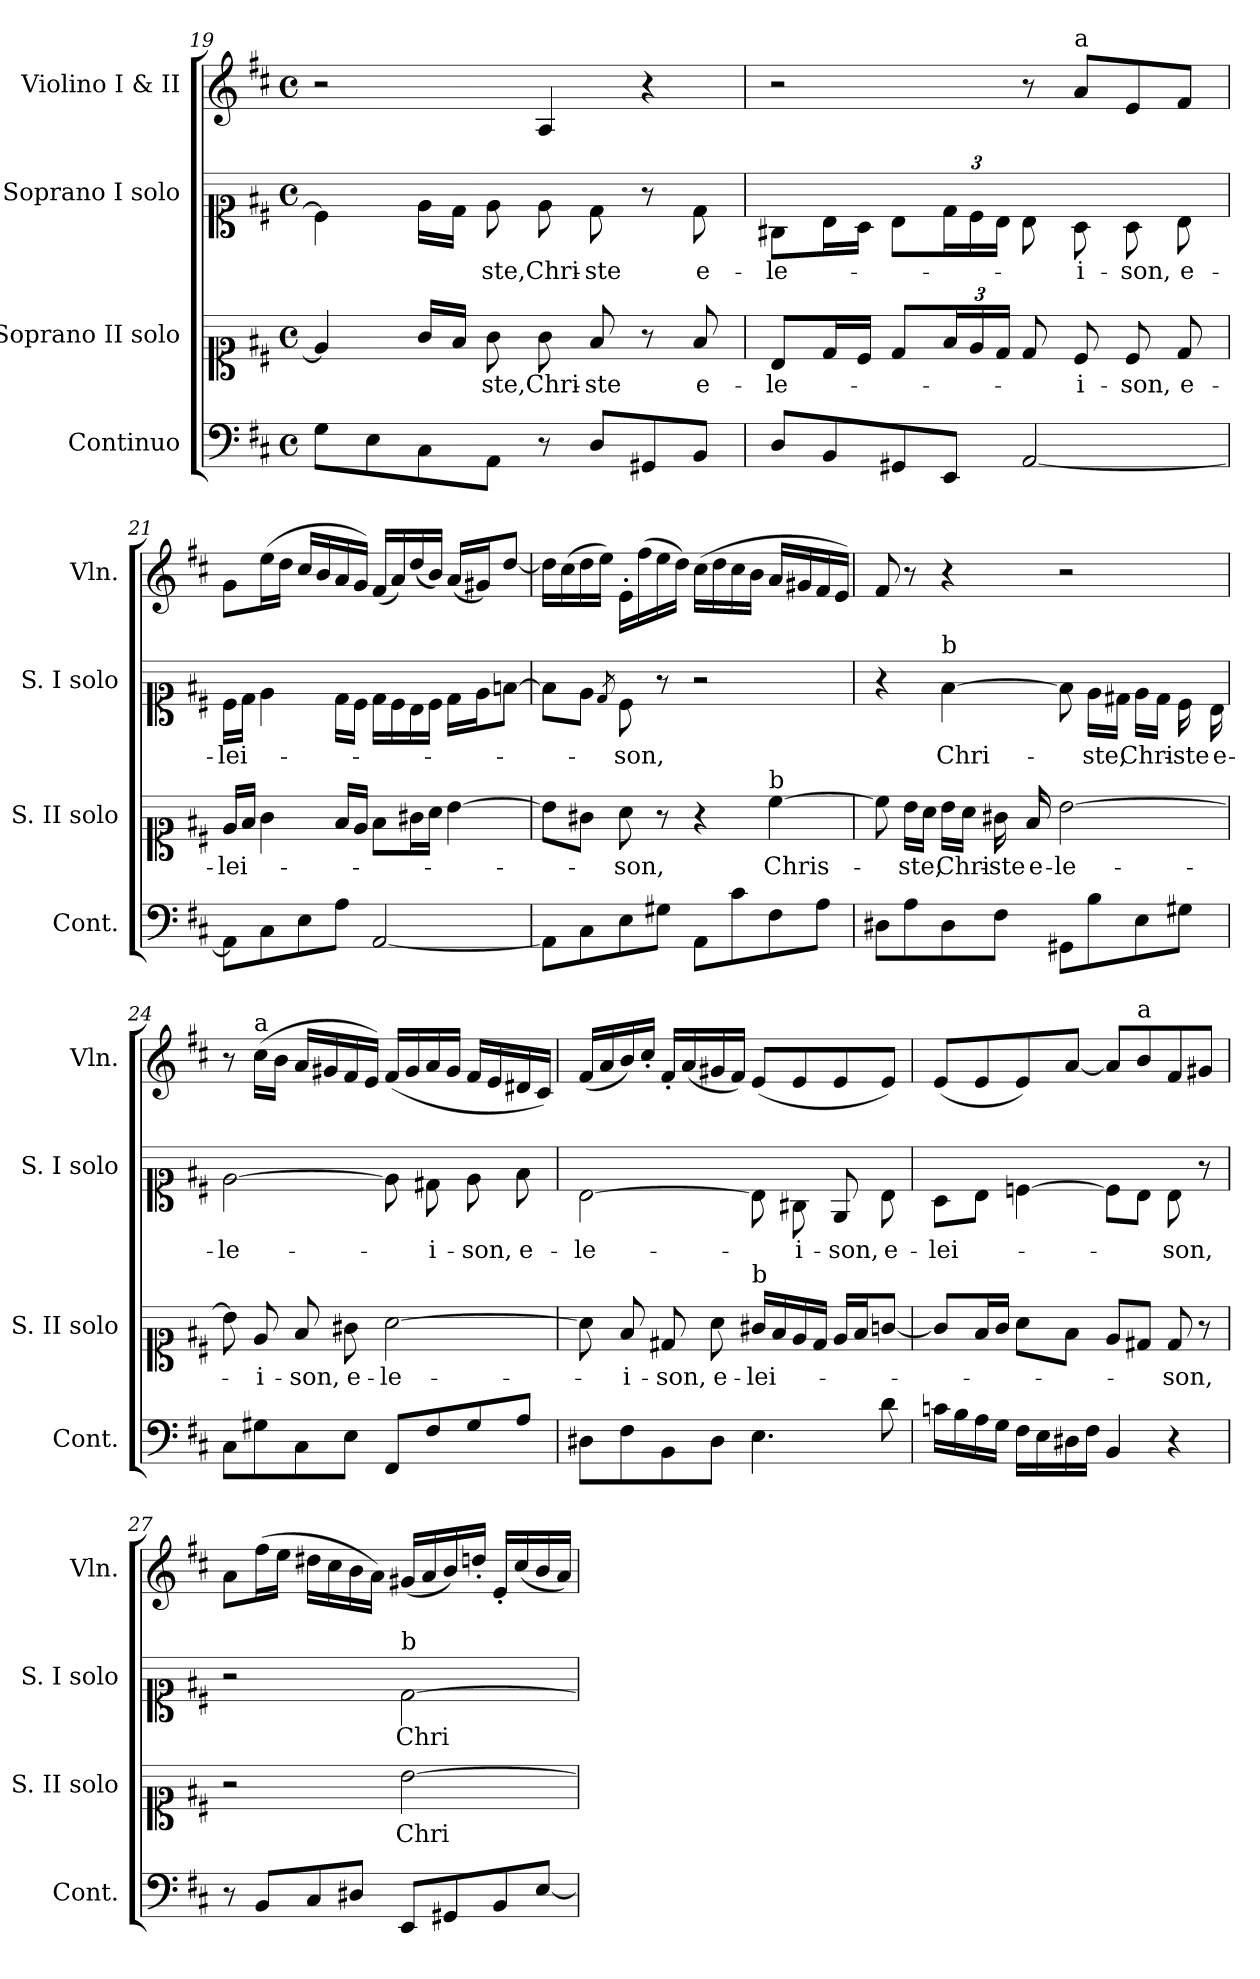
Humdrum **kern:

**kern	**kern	**text	**kern	**text	**kern
*part4	*part3	*part3	*part2	*part2	*part1
*staff4	*staff3	*staff3	*staff2	*staff2	*staff1
*I"Continuo	*I"Soprano II solo	*	*I"Soprano I solo	*	*I"Violino I &amp; II
*I'Cont.	*I'S. II solo	*	*I'S. I solo	*	*I'Vln.
*clefF4	*clefC1	*	*clefC1	*	*clefG2
*	*	*	*ITrd-7c-12	*	*
*k[f#c#]	*k[f#c#]	*	*k[f#c#]	*	*k[f#c#]
*M4/4	*M4/4	*	*M4/4	*	*M4/4
*met(c)	*met(c)	*	*met(c)	*	*met(c)
=19	=19	=19	=19	=19	=19
8G\L	4e/]	.	4cc#\]	.	2r
8E\	.	.	.	.	.
8C#\	16g/LL	.	16ee\LL	.	.
.	16f#/JJ	.	16dd\JJ	.	.
8AA\J	8g\	-ste,	8ee\	-ste,	.
8r	8g\	Chri-	8ee\	Chri-	4A/
8D/L	8f#/	-ste	8dd\	-ste	.
8GG#X/	8r	.	8r	.	4r
8BB/J	8f#/	e-	8dd\	e-	.
=20	=20	=20	=20	=20	=20
8D/L	8B/L	-le-	8g#X\L	-le-	2r
8BB/	16d/L	.	16b\L	.	.
.	16c#/JJ	.	16a\JJ	.	.
8GG#X/	8d/L	.	8b\L	.	.
*	*Xbrackettup	*	*Xbrackettup	*	*
8EE/J	24f#/L	.	24dd\L	.	.
.	24e/	.	24cc#\	.	.
.	24d/JJ	.	24b\JJ	.	.
[2AA/	8d/	.	8b\	.	8r
!	!	!	!	!	!LO:TX:a:t=a
.	8c#/	-i-	8a\	-i-	8a/L
.	8c#/	-son,	8a\	-son,	8e/
.	8d/	e-	8b\	e-	8f#/J
=21	=21	=21	=21	=21	=21
8AA\L]	16e/LL	-lei-	16cc#\LL	-lei-	8g\L
.	16f#/JJ	.	16dd\JJ	.	.
8C#\	4g\	.	4ee\	.	(16ee\L
.	.	.	.	.	16dd\JJ
8E\	.	.	.	.	16cc#/LL
.	.	.	.	.	16b/
8A\J	16f#/LL	.	16dd\LL	.	16a/
.	16e/JJ	.	16cc#\JJ	.	16g/JJ)
[2AA/	8f#\L	.	16dd\LL	.	(16f#/LL
.	.	.	16cc#\	.	16a/)
.	16g#X\L	.	16b\	.	(16dd/
.	16a\JJ	.	16cc#\JJ	.	16b/JJ)
.	[4b\	.	16dd\LL	.	(16a/LL
.	.	.	16ee\J	.	16g#X/J)
.	.	.	[8ffn\J	.	[8dd/J
=22	=22	=22	=22	=22	=22
8AA\L]	8b\L]	.	8ff\L]	.	16dd\LL]
.	.	.	.	.	(16cc#\
8C#\	8g#X\J	.	8ee\J	.	16dd\
.	.	.	.	.	16ee\JJ)
.	.	.	8qdd/	.	.
8E\	8a\	-son,	8cc#\	-son,	16e'\LL
.	.	.	.	.	(16ff#\
8G#X\J	8r	.	8r	.	16ee\
.	.	.	.	.	16dd\JJ)
8AA\L	4r	.	2r	.	(16cc#\LL
.	.	.	.	.	16dd\
8c#\	.	.	.	.	16cc#\
.	.	.	.	.	16b\JJ
!	!LO:TX:a:t=b	!	!	!	!
8F#\	[4cc#\	Chris-	.	.	16a/LL
.	.	.	.	.	16g#X/
8A\J	.	.	.	.	16f#/
.	.	.	.	.	16e/JJ)
=23	=23	=23	=23	=23	=23
8D#X\L	8cc#\]	.	4r	.	8f#/
8A\	16b\LL	-ste,	.	.	8r
.	16a\JJ	.	.	.	.
!	!	!	!LO:TX:a:t=b	!	!
8D#\	16b\LL	Chri-	[4ff#\	Chri-	4r
.	16a\JJ	.	.	.	.
8F#\J	16g#X\	-ste	.	.	.
.	16f#/	e-	.	.	.
8GG#X\L	[2b\	-le-	8ff#\]	.	2r
8B\	.	.	16ee\LL	-ste,	.
.	.	.	16dd#X\JJ	.	.
8E\	.	.	16ee\LL	Chri-	.
.	.	.	16dd#\JJ	.	.
8G#X\J	.	.	16cc#\	-ste	.
.	.	.	16b\	e-	.
=24	=24	=24	=24	=24	=24
8C#\L	8b\]	.	[2ee\	-le-	8r
!	!	!	!	!	!LO:TX:a:t=a
8G#X\	8e/	-i-	.	.	(16cc#\LL
.	.	.	.	.	16b\JJ
8C#\	8f#/	-son,	.	.	16a/LL
.	.	.	.	.	16g#X/
8E\J	8g#X\	e-	.	.	16f#/
.	.	.	.	.	16e/JJ)
8FF#/L	[2a\	-le-	8ee\]	.	(16f#/LL
.	.	.	.	.	16g#/
8F#/	.	.	8dd#X\	-i-	16a/
.	.	.	.	.	16g#/JJ
8G#/	.	.	8ee\	-son,	16f#/LL
.	.	.	.	.	16e/
8A/J	.	.	8ff#\	e-	16d#X/
.	.	.	.	.	16c#/JJ)
=25	=25	=25	=25	=25	=25
8D#X\L	8a\]	.	[2b\	-le-	(16f#/LL
.	.	.	.	.	16a/
8F#\	8f#/	-i-	.	.	16b/)
.	.	.	.	.	16cc#'/JJ
8BB\	8d#X/	-son,	.	.	16f#'/LL
.	.	.	.	.	(16a/
8D#\J	8a\	e-	.	.	16g#X/
.	.	.	.	.	16f#/JJ)
!	!LO:TX:a:t=b	!	!	!	!
4.E\	16g#X/LL	-lei-	8b\]	.	(8e/L
.	16f#/	.	.	.	.
.	16e/	.	8g#X\	-i-	8e/
.	16d#/JJ	.	.	.	.
.	16e/LL	.	8e/	-son,	8e/
.	16f#/J	.	.	.	.
8d\	[8gn/J	.	8b\	e-	8e/J)
=26	=26	=26	=26	=26	=26
16cn\LL	8g/L]	.	8a\L	-lei-	(8e/L
16B\	.	.	.	.	.
16A\	16f#/L	.	8b\J	.	8e/
16G\JJ	16g/JJ	.	.	.	.
16F#\LL	8a\L	.	[4ccn\	.	8e/)
16E\	.	.	.	.	.
16D#X\	8f#\J	.	.	.	[8a/J
16F#\JJ	.	.	.	.	.
4BB/	8e/L	.	8cc\L]	.	8a/L]
!	!	!	!	!	!LO:TX:a:t=a
.	8d#X/J	.	8b\J	.	8b/
4r	8d#/	-son,	8b\	-son,	8f#/
.	8r	.	8r	.	8g#X/J
=27	=27	=27	=27	=27	=27
8r	2r	.	2r	.	8a\L
8BB/L	.	.	.	.	(16ff#\L
.	.	.	.	.	16ee\JJ
8C#/	.	.	.	.	16dd#X\LL
.	.	.	.	.	16cc#\
8D#X/J	.	.	.	.	16b\
.	.	.	.	.	16a\JJ)
!	!	!	!LO:TX:a:t=b	!	!
8EE/L	[2b\	Chri-	[2dd\	Chri-	(16g#X/LL
.	.	.	.	.	16a/
8GG#X/	.	.	.	.	16b/)
.	.	.	.	.	16ddn'/JJ
8BB/	.	.	.	.	16e'/LL
.	.	.	.	.	(16cc#/
[8E/J	.	.	.	.	16b/
.	.	.	.	.	16a/JJ)
=	=	=	=	=	=
*-	*-	*-	*-	*-	*-
